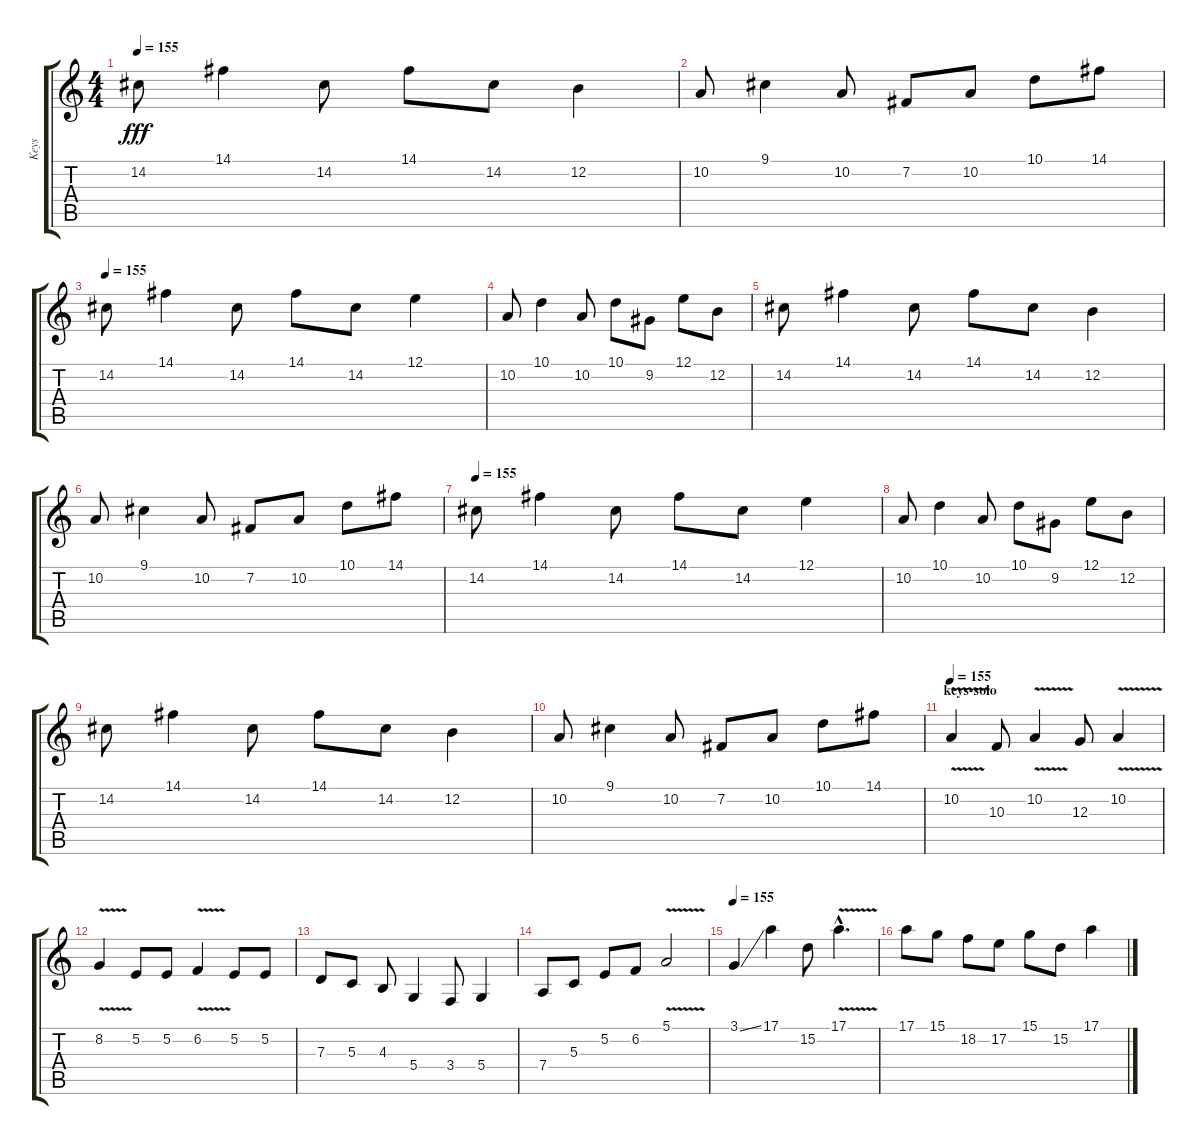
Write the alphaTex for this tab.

\track ("Keys" "Keys") {instrument synthstrings1}
\staff {score tabs}
\tuning (E4 B3 G3 D3 A2 E2) {hide}
\ts (4 4)
\tempo 155
\clef g2
\ks c
14.2.8{dy fff} 14.1.4 14.2.8 14.1.8 14.2.8 12.2.4 |
10.2.8 9.1.4 10.2.8 7.2.8 10.2.8 10.1.8 14.1.8 |
\tempo 155
14.2.8{volume 11 instrument drawbarorgan} 14.1.4 14.2.8 14.1.8 14.2.8 12.1.4 |
10.2.8 10.1.4 10.2.8 10.1.8 9.2.8 12.1.8 12.2.8 |
14.2.8 14.1.4 14.2.8 14.1.8 14.2.8 12.2.4 |
10.2.8 9.1.4 10.2.8 7.2.8 10.2.8 10.1.8 14.1.8 |
\tempo 155
14.2.8{volume 13 instrument drawbarorgan} 14.1.4 14.2.8 14.1.8 14.2.8 12.1.4 |
10.2.8 10.1.4 10.2.8 10.1.8 9.2.8 12.1.8 12.2.8 |
14.2.8 14.1.4 14.2.8 14.1.8 14.2.8 12.2.4 |
10.2.8 9.1.4 10.2.8 7.2.8 10.2.8 10.1.8 14.1.8 |
\section ("" "keys-solo")
\tempo 155
10.2{v}.4{volume 15 instrument drawbarorgan} 10.3.8 10.2{v}.4 12.3.8 10.2{v}.4 |
8.2{v}.4 5.2.8 5.2.8 6.2{v}.4 5.2.8 5.2.8 |
7.3.8 5.3.8 4.3.8 5.4.4 3.4.8 5.4.4 |
7.4.8 5.3.8 5.2.8 6.2.8 5.1{v}.2 |
\tempo 155
3.1{ss}.4 17.1.4 15.2.8 17.1{v hac}.4{d} |
17.1.8 15.1.8 18.2.8 17.2.8 15.1.8 15.2.8 17.1.4
